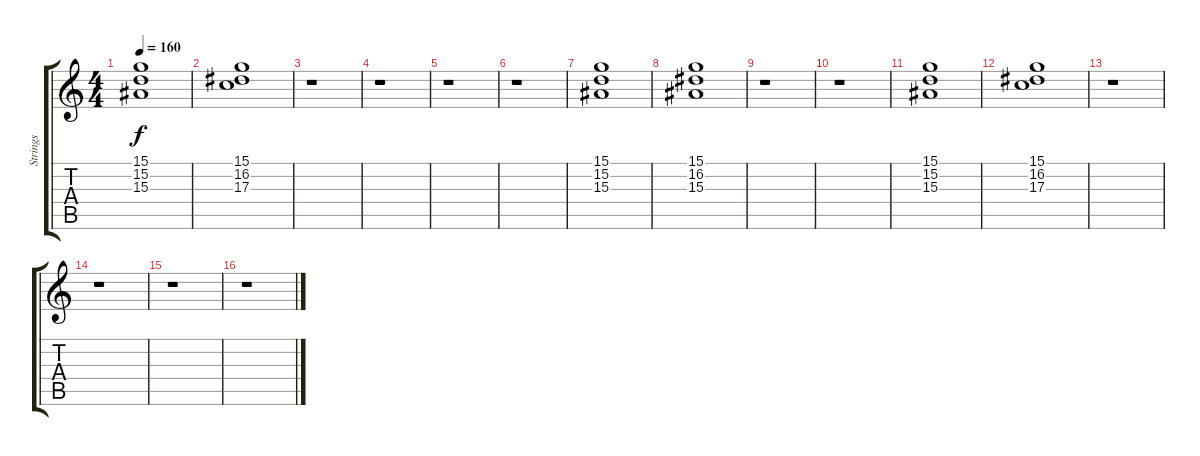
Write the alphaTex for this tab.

\track ("Strings" "Strings") {instrument stringensemble1}
\staff {score tabs}
\tuning (E4 B3 G3 D3 A2 E2) {hide}
\ts (4 4)
\tempo 160
\clef g2
\ks c
(15.1 15.2 15.3).1{dy f} |
(15.1 16.2 17.3).1 |
r.1 |
r.1 |
r.1 |
r.1 |
(15.1 15.2 15.3).1 |
(15.1 16.2 15.3).1 |
r.1 |
r.1 |
(15.1 15.2 15.3).1 |
(15.1 16.2 17.3).1 |
r.1 |
r.1 |
r.1 |
r.1
